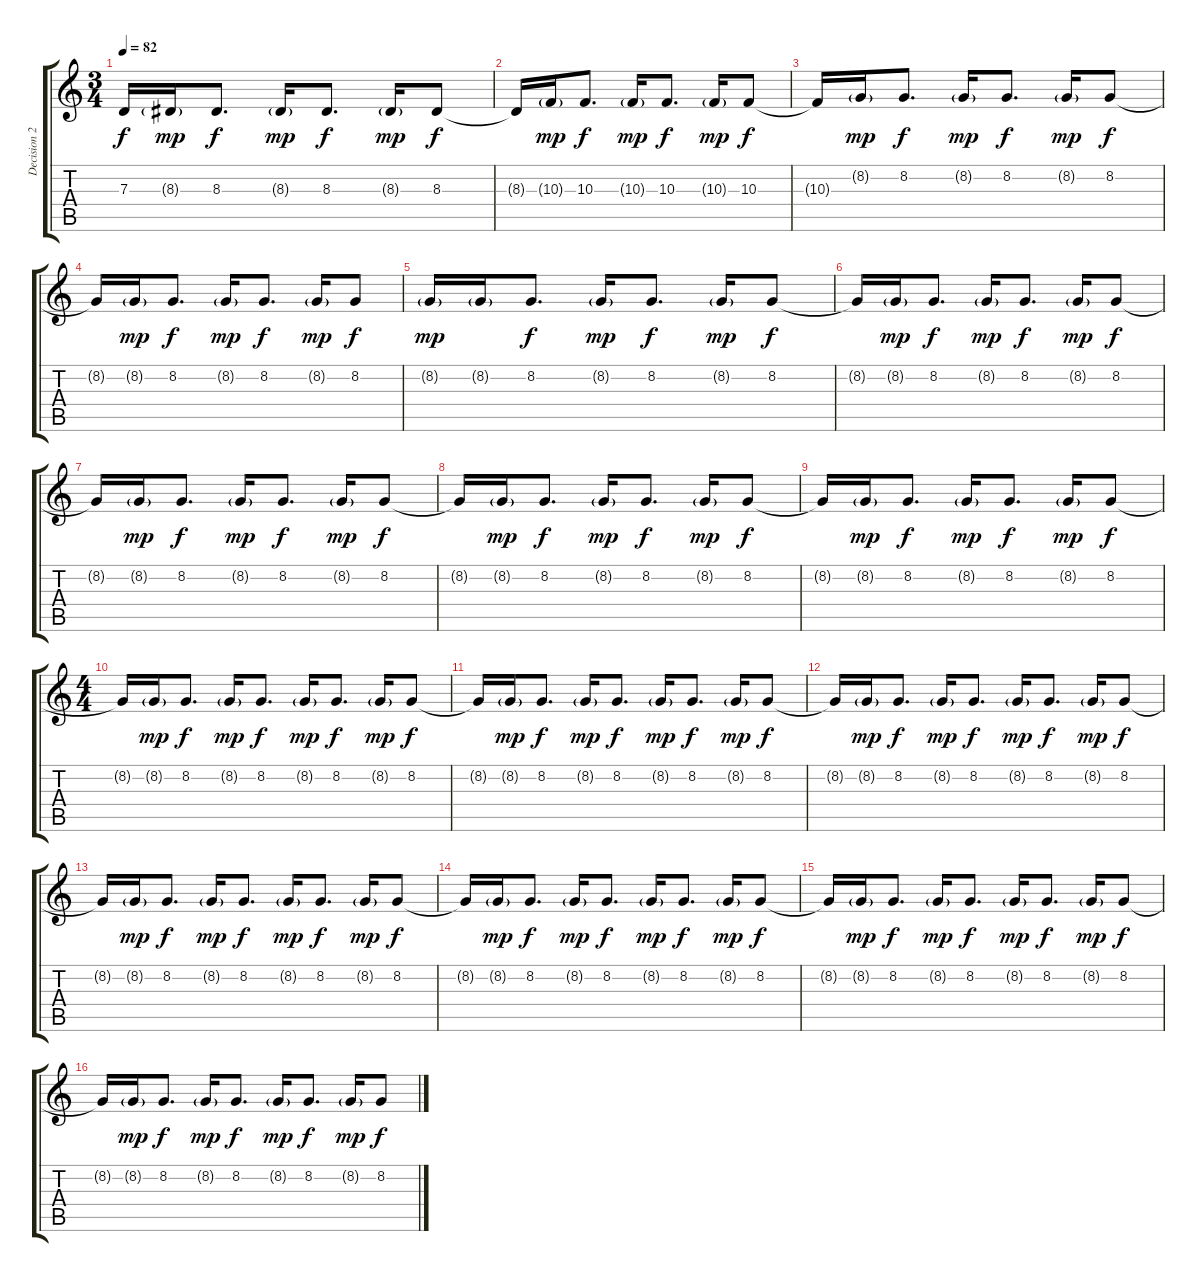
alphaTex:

\track ("Decision 2" "Decision 2") {instrument electricpiano1}
\staff {score tabs}
\tuning (E4 B3 G3 D3 A2 E2) {hide}
\ts (3 4)
\tempo 82
\clef g2
\ks c
7.3{t}.16{dy f} 8.3{g}.16{dy mp} 8.3.8{d dy f} 8.3{g}.16{dy mp} 8.3.8{d dy f} 8.3{g}.16{dy mp} 8.3.8{dy f} |
8.3{t}.16 10.3{g}.16{dy mp} 10.3.8{d dy f} 10.3{g}.16{dy mp} 10.3.8{d dy f} 10.3{g}.16{dy mp} 10.3.8{dy f} |
10.3{t}.16 8.2{g}.16{dy mp} 8.2.8{d dy f} 8.2{g}.16{dy mp} 8.2.8{d dy f} 8.2{g}.16{dy mp} 8.2.8{dy f} |
8.2{t}.16 8.2{g}.16{dy mp} 8.2.8{d dy f} 8.2{g}.16{dy mp} 8.2.8{d dy f} 8.2{g}.16{dy mp} 8.2.8{dy f} |
8.2{g}.16{dy mp} 8.2{g}.16 8.2.8{d dy f} 8.2{g}.16{dy mp} 8.2.8{d dy f} 8.2{g}.16{dy mp} 8.2.8{dy f} |
8.2{t}.16 8.2{g}.16{dy mp} 8.2.8{d dy f} 8.2{g}.16{dy mp} 8.2.8{d dy f} 8.2{g}.16{dy mp} 8.2.8{dy f} |
8.2{t}.16 8.2{g}.16{dy mp} 8.2.8{d dy f} 8.2{g}.16{dy mp} 8.2.8{d dy f} 8.2{g}.16{dy mp} 8.2.8{dy f} |
8.2{t}.16 8.2{g}.16{dy mp} 8.2.8{d dy f} 8.2{g}.16{dy mp} 8.2.8{d dy f} 8.2{g}.16{dy mp} 8.2.8{dy f} |
8.2{t}.16 8.2{g}.16{dy mp} 8.2.8{d dy f} 8.2{g}.16{dy mp} 8.2.8{d dy f} 8.2{g}.16{dy mp} 8.2.8{dy f} |
\ts (4 4)
8.2{t}.16 8.2{g}.16{dy mp} 8.2.8{d dy f} 8.2{g}.16{dy mp} 8.2.8{d dy f} 8.2{g}.16{dy mp} 8.2.8{d dy f} 8.2{g}.16{dy mp} 8.2.8{dy f} |
8.2{t}.16 8.2{g}.16{dy mp} 8.2.8{d dy f} 8.2{g}.16{dy mp} 8.2.8{d dy f} 8.2{g}.16{dy mp} 8.2.8{d dy f} 8.2{g}.16{dy mp} 8.2.8{dy f} |
8.2{t}.16 8.2{g}.16{dy mp} 8.2.8{d dy f} 8.2{g}.16{dy mp} 8.2.8{d dy f} 8.2{g}.16{dy mp} 8.2.8{d dy f} 8.2{g}.16{dy mp} 8.2.8{dy f} |
8.2{t}.16 8.2{g}.16{dy mp} 8.2.8{d dy f} 8.2{g}.16{dy mp} 8.2.8{d dy f} 8.2{g}.16{dy mp} 8.2.8{d dy f} 8.2{g}.16{dy mp} 8.2.8{dy f} |
8.2{t}.16 8.2{g}.16{dy mp} 8.2.8{d dy f} 8.2{g}.16{dy mp} 8.2.8{d dy f} 8.2{g}.16{dy mp} 8.2.8{d dy f} 8.2{g}.16{dy mp} 8.2.8{dy f} |
8.2{t}.16 8.2{g}.16{dy mp} 8.2.8{d dy f} 8.2{g}.16{dy mp} 8.2.8{d dy f} 8.2{g}.16{dy mp} 8.2.8{d dy f} 8.2{g}.16{dy mp} 8.2.8{dy f} |
8.2{t}.16 8.2{g}.16{dy mp} 8.2.8{d dy f} 8.2{g}.16{dy mp} 8.2.8{d dy f} 8.2{g}.16{dy mp} 8.2.8{d dy f} 8.2{g}.16{dy mp} 8.2.8{dy f}
